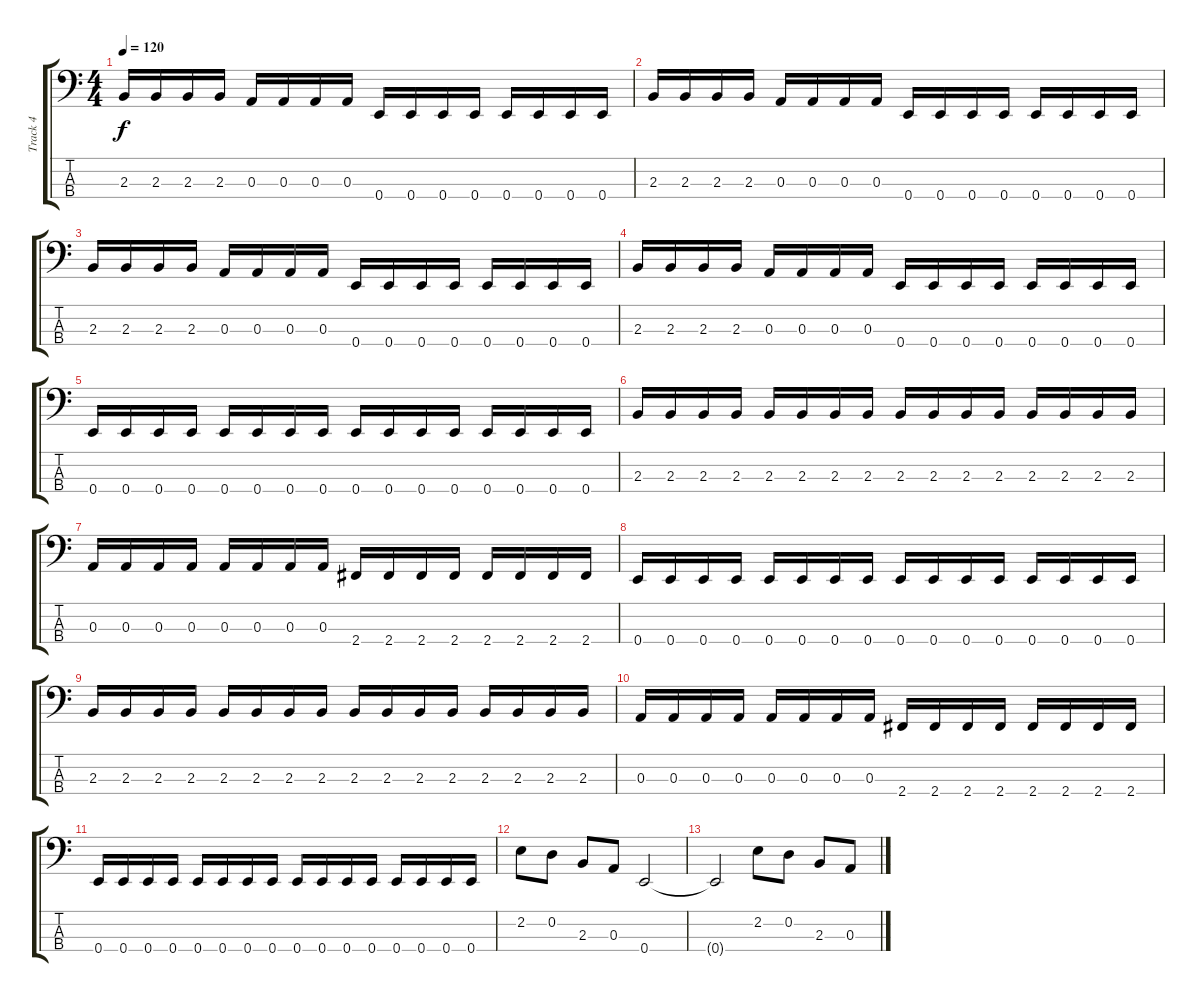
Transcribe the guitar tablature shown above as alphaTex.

\track ("Track 4" "Track 4") {instrument electricbassfinger}
\staff {score tabs}
\tuning (G2 D2 A1 E1) {hide}
\ts (4 4)
\tempo 120
\clef f4
\ks c
2.3.16{dy f} 2.3.16 2.3.16 2.3.16 0.3.16 0.3.16 0.3.16 0.3.16 0.4.16 0.4.16 0.4.16 0.4.16 0.4.16 0.4.16 0.4.16 0.4.16 |
2.3.16 2.3.16 2.3.16 2.3.16 0.3.16 0.3.16 0.3.16 0.3.16 0.4.16 0.4.16 0.4.16 0.4.16 0.4.16 0.4.16 0.4.16 0.4.16 |
2.3.16 2.3.16 2.3.16 2.3.16 0.3.16 0.3.16 0.3.16 0.3.16 0.4.16 0.4.16 0.4.16 0.4.16 0.4.16 0.4.16 0.4.16 0.4.16 |
2.3.16 2.3.16 2.3.16 2.3.16 0.3.16 0.3.16 0.3.16 0.3.16 0.4.16 0.4.16 0.4.16 0.4.16 0.4.16 0.4.16 0.4.16 0.4.16 |
0.4.16 0.4.16 0.4.16 0.4.16 0.4.16 0.4.16 0.4.16 0.4.16 0.4.16 0.4.16 0.4.16 0.4.16 0.4.16 0.4.16 0.4.16 0.4.16 |
2.3.16 2.3.16 2.3.16 2.3.16 2.3.16 2.3.16 2.3.16 2.3.16 2.3.16 2.3.16 2.3.16 2.3.16 2.3.16 2.3.16 2.3.16 2.3.16 |
0.3.16 0.3.16 0.3.16 0.3.16 0.3.16 0.3.16 0.3.16 0.3.16 2.4.16 2.4.16 2.4.16 2.4.16 2.4.16 2.4.16 2.4.16 2.4.16 |
0.4.16 0.4.16 0.4.16 0.4.16 0.4.16 0.4.16 0.4.16 0.4.16 0.4.16 0.4.16 0.4.16 0.4.16 0.4.16 0.4.16 0.4.16 0.4.16 |
2.3.16 2.3.16 2.3.16 2.3.16 2.3.16 2.3.16 2.3.16 2.3.16 2.3.16 2.3.16 2.3.16 2.3.16 2.3.16 2.3.16 2.3.16 2.3.16 |
0.3.16 0.3.16 0.3.16 0.3.16 0.3.16 0.3.16 0.3.16 0.3.16 2.4.16 2.4.16 2.4.16 2.4.16 2.4.16 2.4.16 2.4.16 2.4.16 |
0.4.16 0.4.16 0.4.16 0.4.16 0.4.16 0.4.16 0.4.16 0.4.16 0.4.16 0.4.16 0.4.16 0.4.16 0.4.16 0.4.16 0.4.16 0.4.16 |
2.2.8 0.2.8 2.3.8 0.3.8 0.4.2 |
0.4{t}.2 2.2.8 0.2.8 2.3.8 0.3.8
